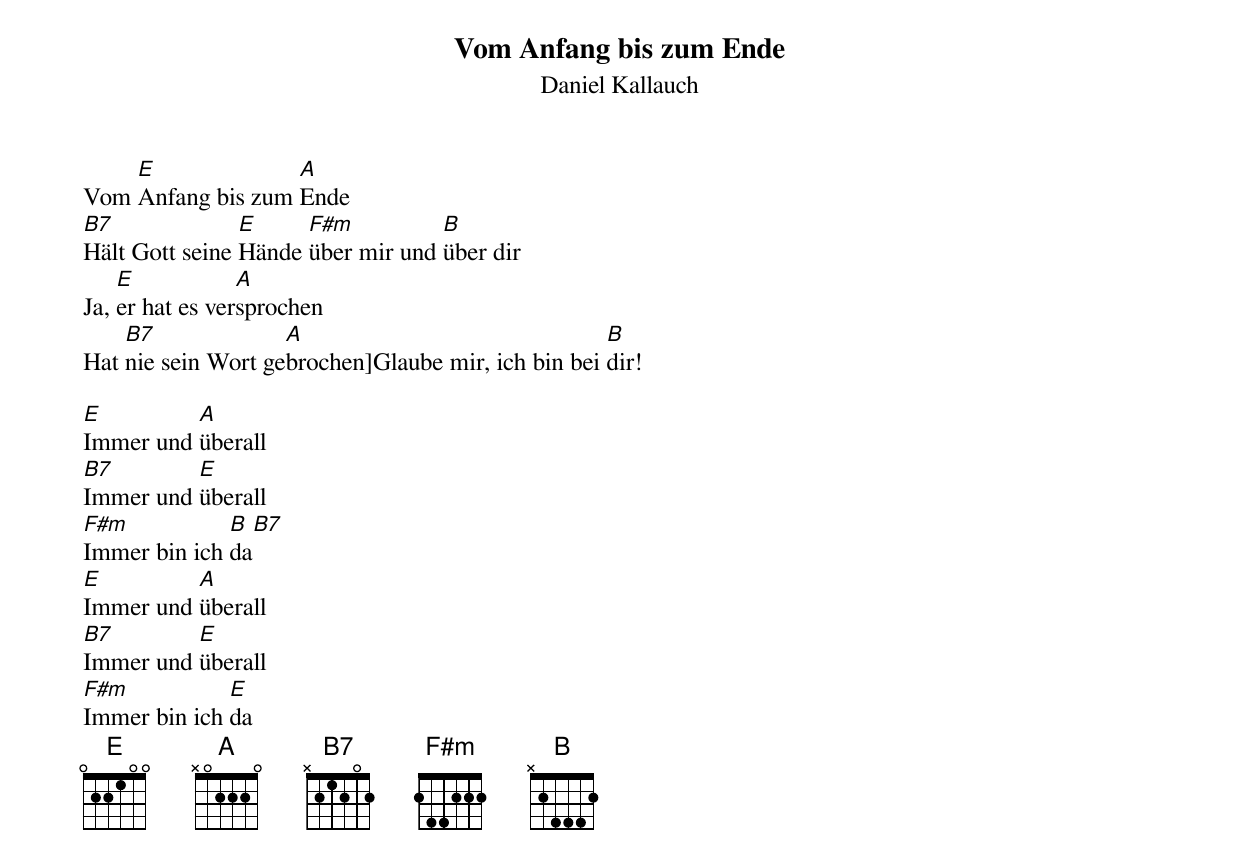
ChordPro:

{title:Vom Anfang bis zum Ende}
{subtitle:Daniel Kallauch}
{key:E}

Vom [E]Anfang bis zum [A]Ende
[B7]Hält Gott seine [E]Hände [F#m]über mir und [B]über dir
Ja, [E]er hat es ver[A]sprochen
Hat [B7]nie sein Wort ge[A]brochen]Glaube mir, ich bin bei [B]dir!

[E]Immer und [A]überall
[B7]Immer und [E]überall
[F#m]Immer bin ich [B]da[B7]
[E]Immer und [A]überall
[B7]Immer und [E]überall
[F#m]Immer bin ich [E]da
